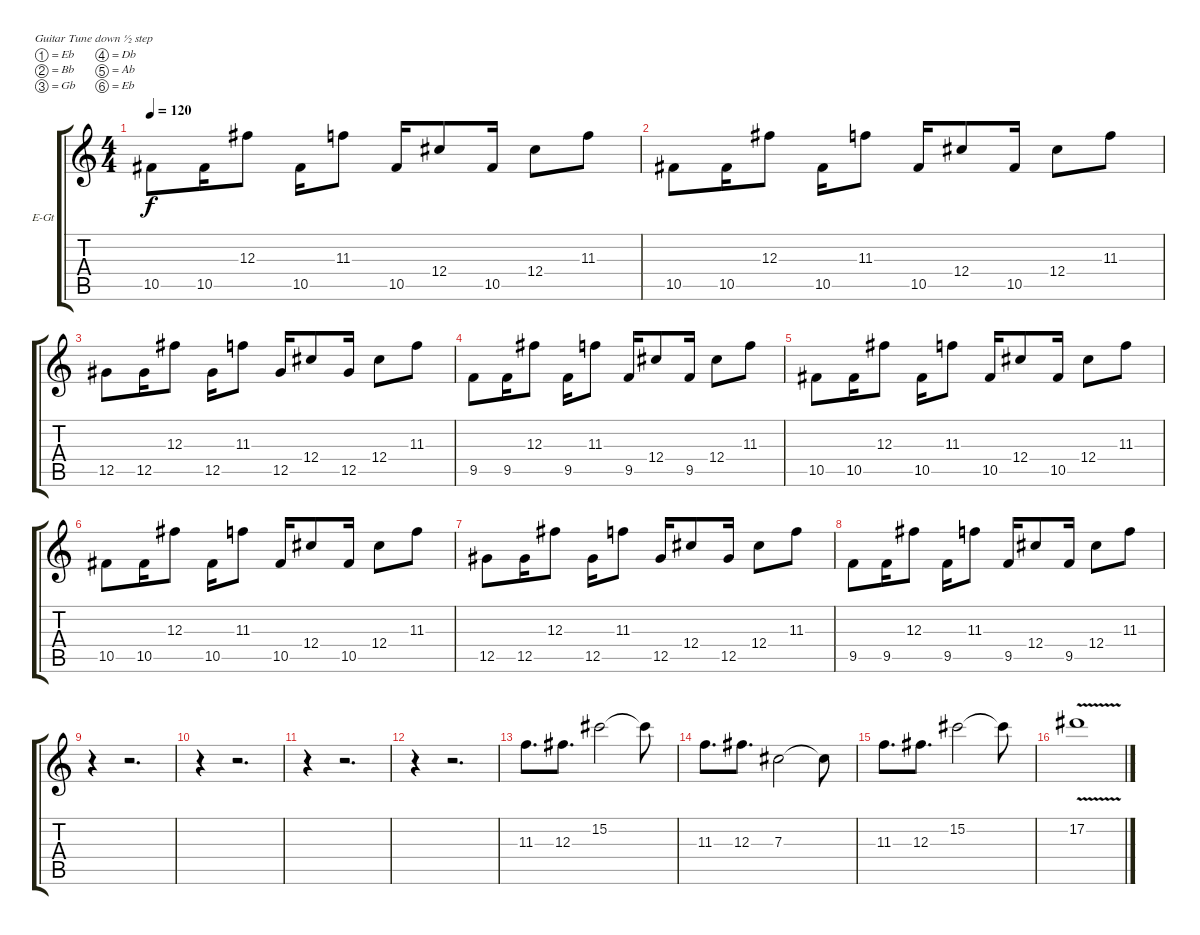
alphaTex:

\bracketExtendMode groupsimilarinstruments
\firstSystemTrackNameOrientation horizontal
\otherSystemsTrackNameOrientation horizontal
\track ("Electric Guitar1" "E-Gt") {instrument distortionguitar}
\staff {score tabs}
\tuning (Eb4 Bb3 Gb3 Db3 Ab2 Eb2)
\ts (4 4)
\tempo 120
\clef g2
\ks c
10.5.8{dy f} 10.5.16 12.3.8 10.5.16 11.3.8 10.5.16 12.4.8 10.5.16 12.4.8 11.3.8 |
10.5.8 10.5.16 12.3.8 10.5.16 11.3.8 10.5.16 12.4.8 10.5.16 12.4.8 11.3.8 |
12.5.8 12.5.16 12.3.8 12.5.16 11.3.8 12.5.16 12.4.8 12.5.16 12.4.8 11.3.8 |
9.5.8 9.5.16 12.3.8 9.5.16 11.3.8 9.5.16 12.4.8 9.5.16 12.4.8 11.3.8 |
10.5.8 10.5.16 12.3.8 10.5.16 11.3.8 10.5.16 12.4.8 10.5.16 12.4.8 11.3.8 |
10.5.8 10.5.16 12.3.8 10.5.16 11.3.8 10.5.16 12.4.8 10.5.16 12.4.8 11.3.8 |
12.5.8 12.5.16 12.3.8 12.5.16 11.3.8 12.5.16 12.4.8 12.5.16 12.4.8 11.3.8 |
9.5.8 9.5.16 12.3.8 9.5.16 11.3.8 9.5.16 12.4.8 9.5.16 12.4.8 11.3.8 |
r.4 r.2{d} |
r.4 r.2{d} |
r.4 r.2{d} |
r.4 r.2{d} |
11.3.8{d} 12.3.8{d} 15.2.2 15.2{t}.8 |
11.3.8{d} 12.3.8{d} 7.3.2 7.3{t}.8 |
11.3.8{d} 12.3.8{d} 15.2.2 15.2{t}.8 |
17.2{v}.1
